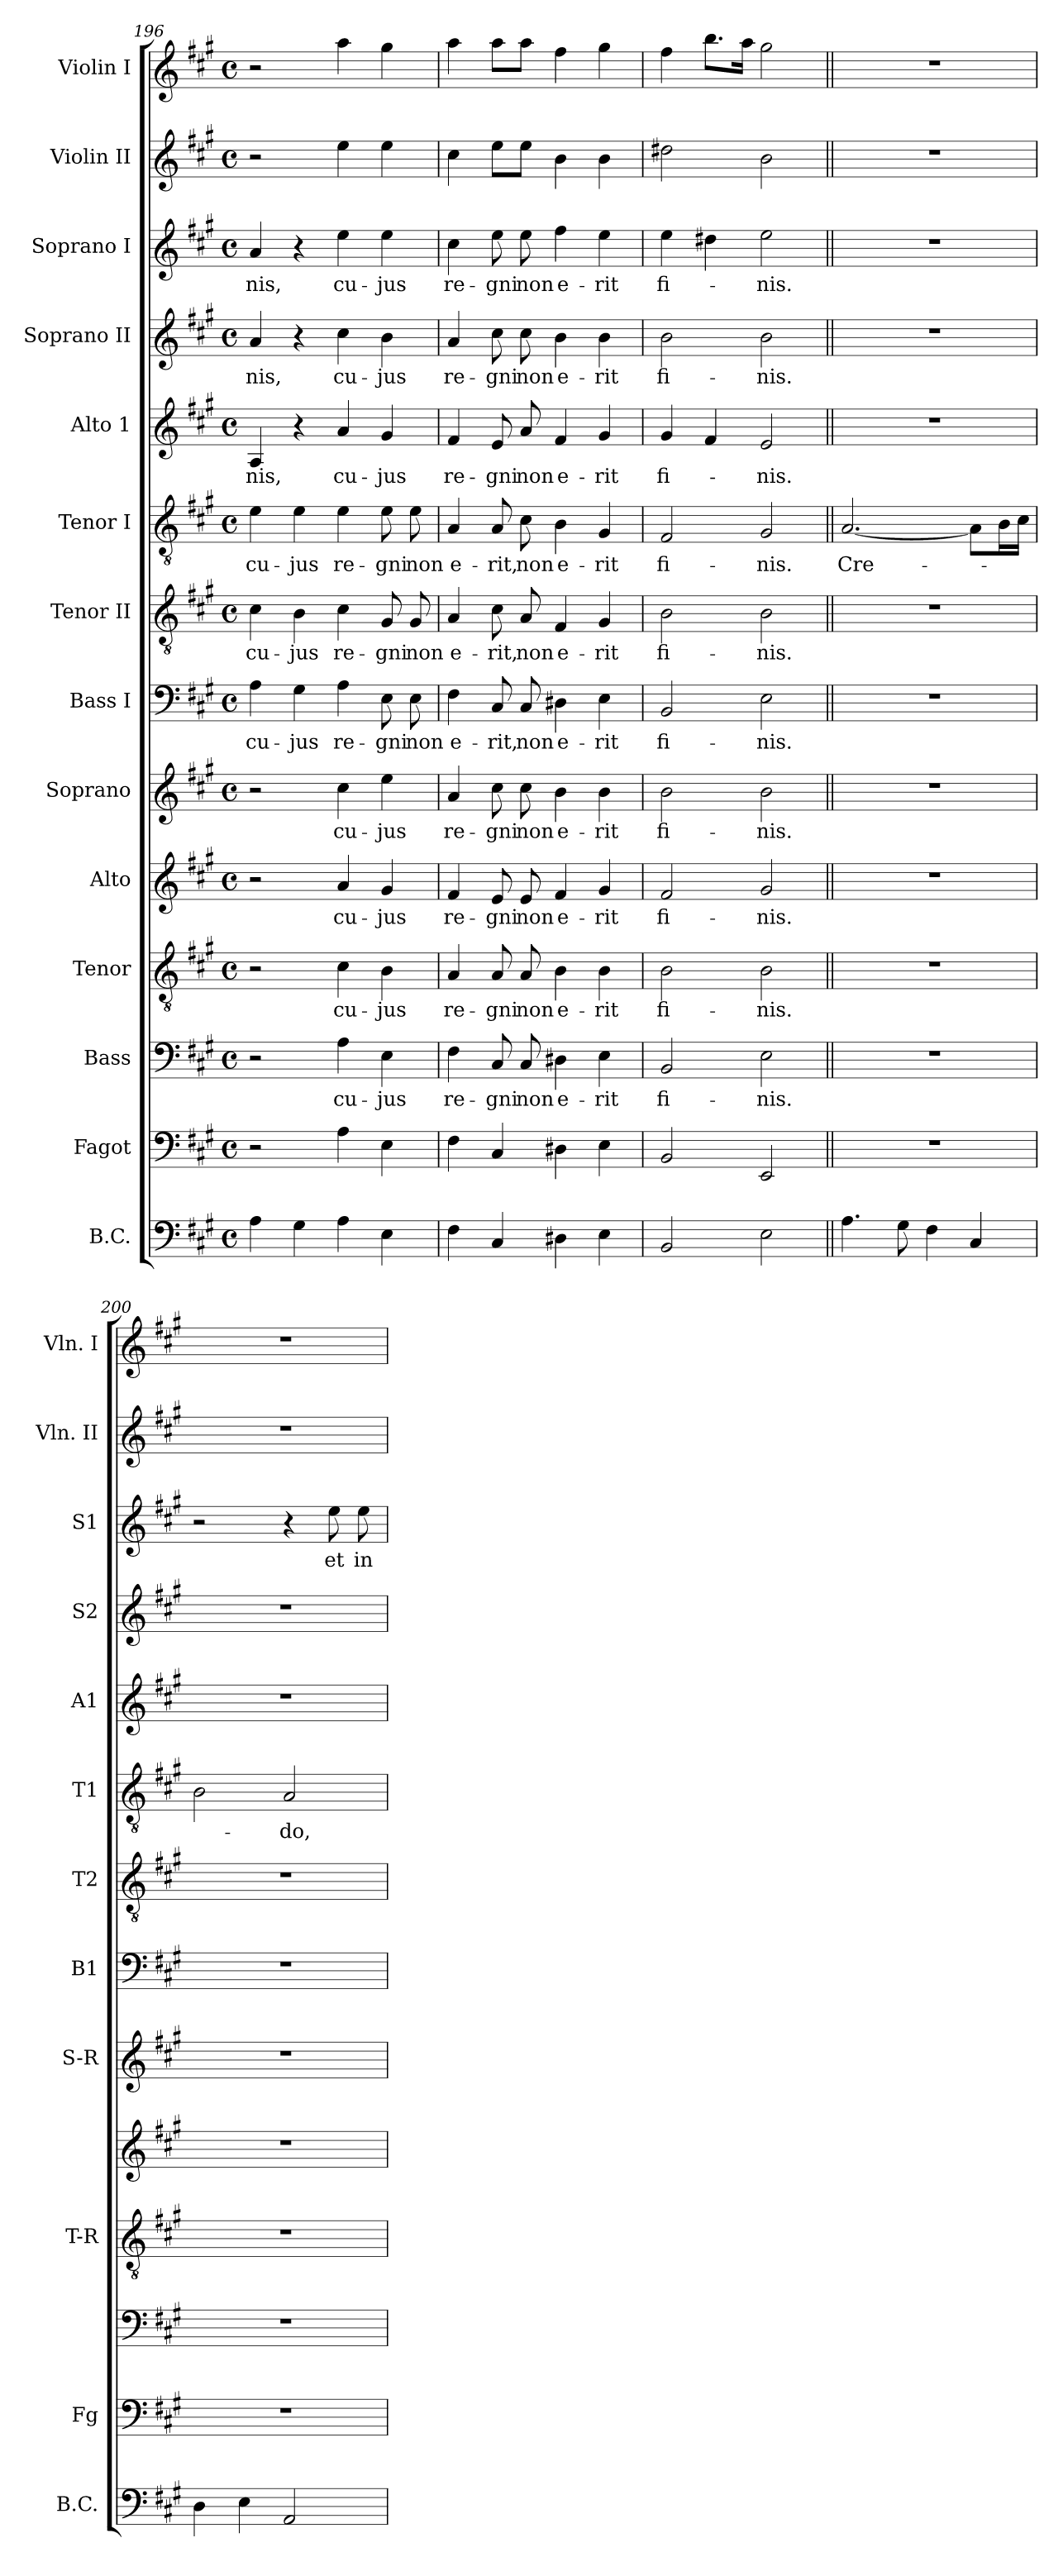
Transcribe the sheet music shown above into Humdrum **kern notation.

**kern	**kern	**kern	**text	**kern	**text	**kern	**text	**kern	**text	**kern	**text	**kern	**text	**kern	**text	**kern	**text	**kern	**text	**kern	**text	**kern	**kern
*part14	*part13	*part12	*part12	*part11	*part11	*part10	*part10	*part9	*part9	*part8	*part8	*part7	*part7	*part6	*part6	*part5	*part5	*part4	*part4	*part3	*part3	*part2	*part1
*staff14	*staff13	*staff12	*staff12	*staff11	*staff11	*staff10	*staff10	*staff9	*staff9	*staff8	*staff8	*staff7	*staff7	*staff6	*staff6	*staff5	*staff5	*staff4	*staff4	*staff3	*staff3	*staff2	*staff1
*I"B.C.	*I"Fagot	*I"Bass	*	*I"Tenor	*	*I"Alto	*	*I"Soprano	*	*I"Bass I	*	*I"Tenor II	*	*I"Tenor I	*	*I"Alto 1	*	*I"Soprano II	*	*I"Soprano I	*	*I"Violin II	*I"Violin I
*I'B.C.	*I'Fg	*	*	*I'T-R	*	*	*	*I'S-R	*	*I'B1	*	*I'T2	*	*I'T1	*	*I'A1	*	*I'S2	*	*I'S1	*	*I'Vln. II	*I'Vln. I
*clefF4	*clefF4	*clefF4	*	*clefGv2	*	*clefG2	*	*clefG2	*	*clefF4	*	*clefGv2	*	*clefGv2	*	*clefG2	*	*clefG2	*	*clefG2	*	*clefG2	*clefG2
*k[f#c#g#]	*k[f#c#g#]	*k[f#c#g#]	*	*k[f#c#g#]	*	*k[f#c#g#]	*	*k[f#c#g#]	*	*k[f#c#g#]	*	*k[f#c#g#]	*	*k[f#c#g#]	*	*k[f#c#g#]	*	*k[f#c#g#]	*	*k[f#c#g#]	*	*k[f#c#g#]	*k[f#c#g#]
*A:	*A:	*A:	*	*A:	*	*A:	*	*A:	*	*A:	*	*A:	*	*A:	*	*A:	*	*A:	*	*A:	*	*A:	*A:
*M4/4	*M4/4	*M4/4	*	*M4/4	*	*M4/4	*	*M4/4	*	*M4/4	*	*M4/4	*	*M4/4	*	*M4/4	*	*M4/4	*	*M4/4	*	*M4/4	*M4/4
*met(c)	*met(c)	*met(c)	*	*met(c)	*	*met(c)	*	*met(c)	*	*met(c)	*	*met(c)	*	*met(c)	*	*met(c)	*	*met(c)	*	*met(c)	*	*met(c)	*met(c)
=196	=196	=196	=196	=196	=196	=196	=196	=196	=196	=196	=196	=196	=196	=196	=196	=196	=196	=196	=196	=196	=196	=196	=196
!	!	!	!	!	!	!	!	!	!	!	!LO:LY:b	!	!LO:LY:b	!	!LO:LY:b	!	!LO:LY:b	!	!LO:LY:b	!	!LO:LY:b	!	!
4A\	2r	2r	.	2r	.	2r	.	2r	.	4A\	cu-	4c#\	cu-	4e\	cu-	4A/	-nis,	4a/	-nis,	4a/	-nis,	2r	2r
!	!	!	!	!	!	!	!	!	!	!	!LO:LY:b	!	!LO:LY:b	!	!LO:LY:b	!	!	!	!	!	!	!	!
4G#\	.	.	.	.	.	.	.	.	.	4G#\	-jus	4B\	-jus	4e\	-jus	4r	.	4r	.	4r	.	.	.
!	!	!	!LO:LY:b	!	!LO:LY:b	!	!LO:LY:b	!	!LO:LY:b	!	!LO:LY:b	!	!LO:LY:b	!	!LO:LY:b	!	!LO:LY:b	!	!LO:LY:b	!	!LO:LY:b	!	!
4A\	4A\	4A\	cu-	4c#\	cu-	4a/	cu-	4cc#\	cu-	4A\	re-	4c#\	re-	4e\	re-	4a/	cu-	4cc#\	cu-	4ee\	cu-	4ee\	4aa\
!	!	!	!LO:LY:b	!	!LO:LY:b	!	!LO:LY:b	!	!LO:LY:b	!	!LO:LY:b	!	!LO:LY:b	!	!LO:LY:b	!	!LO:LY:b	!	!LO:LY:b	!	!LO:LY:b	!	!
4E\	4E\	4E\	-jus	4B\	-jus	4g#/	-jus	4ee\	-jus	8E\	-gni	8G#/	-gni	8e\	-gni	4g#/	-jus	4b\	-jus	4ee\	-jus	4ee\	4gg#\
!	!	!	!	!	!	!	!	!	!	!	!LO:LY:b	!	!LO:LY:b	!	!LO:LY:b	!	!	!	!	!	!	!	!
.	.	.	.	.	.	.	.	.	.	8E\	non	8G#/	non	8e\	non	.	.	.	.	.	.	.	.
=197	=197	=197	=197	=197	=197	=197	=197	=197	=197	=197	=197	=197	=197	=197	=197	=197	=197	=197	=197	=197	=197	=197	=197
!	!	!	!LO:LY:b	!	!LO:LY:b	!	!LO:LY:b	!	!LO:LY:b	!	!LO:LY:b	!	!LO:LY:b	!	!LO:LY:b	!	!LO:LY:b	!	!LO:LY:b	!	!LO:LY:b	!	!
4F#\	4F#\	4F#\	re-	4A/	re-	4f#/	re-	4a/	re-	4F#\	e-	4A/	e-	4A/	e-	4f#/	re-	4a/	re-	4cc#\	re-	4cc#\	4aa\
!	!	!	!LO:LY:b	!	!LO:LY:b	!	!LO:LY:b	!	!LO:LY:b	!	!LO:LY:b	!	!LO:LY:b	!	!LO:LY:b	!	!LO:LY:b	!	!LO:LY:b	!	!LO:LY:b	!	!
4C#/	4C#/	8C#/	-gni	8A/	-gni	8e/	-gni	8cc#\	-gni	8C#/	-rit,	8c#\	-rit,	8A/	-rit,	8e/	-gni	8cc#\	-gni	8ee\	-gni	8ee\L	8aa\L
!	!	!	!LO:LY:b	!	!LO:LY:b	!	!LO:LY:b	!	!LO:LY:b	!	!LO:LY:b	!	!LO:LY:b	!	!LO:LY:b	!	!LO:LY:b	!	!LO:LY:b	!	!LO:LY:b	!	!
.	.	8C#/	non	8A/	non	8e/	non	8cc#\	non	8C#/	non	8A/	non	8c#\	non	8a/	non	8cc#\	non	8ee\	non	8ee\J	8aa\J
!	!	!	!LO:LY:b	!	!LO:LY:b	!	!LO:LY:b	!	!LO:LY:b	!	!LO:LY:b	!	!LO:LY:b	!	!LO:LY:b	!	!LO:LY:b	!	!LO:LY:b	!	!LO:LY:b	!	!
4D#X\	4D#X\	4D#X\	e-	4B\	e-	4f#/	e-	4b\	e-	4D#X\	e-	4F#/	e-	4B\	e-	4f#/	e-	4b\	e-	4ff#\	e-	4b\	4ff#\
!	!	!	!LO:LY:b	!	!LO:LY:b	!	!LO:LY:b	!	!LO:LY:b	!	!LO:LY:b	!	!LO:LY:b	!	!LO:LY:b	!	!LO:LY:b	!	!LO:LY:b	!	!LO:LY:b	!	!
4E\	4E\	4E\	-rit	4B\	-rit	4g#/	-rit	4b\	-rit	4E\	-rit	4G#/	-rit	4G#/	-rit	4g#/	-rit	4b\	-rit	4ee\	-rit	4b\	4gg#\
=198	=198	=198	=198	=198	=198	=198	=198	=198	=198	=198	=198	=198	=198	=198	=198	=198	=198	=198	=198	=198	=198	=198	=198
!	!	!	!LO:LY:b	!	!LO:LY:b	!	!LO:LY:b	!	!LO:LY:b	!	!LO:LY:b	!	!LO:LY:b	!	!LO:LY:b	!	!LO:LY:b	!	!LO:LY:b	!	!LO:LY:b	!	!
2BB/	2BB/	2BB/	fi-	2B\	fi-	2f#/	fi-	2b\	fi-	2BB/	fi-	2B\	fi-	2F#/	fi-	4g#/	fi-	2b\	fi-	4ee\	fi-	2dd#X\	4ff#\
.	.	.	.	.	.	.	.	.	.	.	.	.	.	.	.	4f#/	.	.	.	4dd#X\	.	.	8.bb\L
.	.	.	.	.	.	.	.	.	.	.	.	.	.	.	.	.	.	.	.	.	.	.	16aa\Jk
!	!	!	!LO:LY:b	!	!LO:LY:b	!	!LO:LY:b	!	!LO:LY:b	!	!LO:LY:b	!	!LO:LY:b	!	!LO:LY:b	!	!LO:LY:b	!	!LO:LY:b	!	!LO:LY:b	!	!
2E\	2EE/	2E\	-nis.	2B\	-nis.	2g#/	-nis.	2b\	-nis.	2E\	-nis.	2B\	-nis.	2G#/	-nis.	2e/	-nis.	2b\	-nis.	2ee\	-nis.	2b\	2gg#\
!!LO:PB:g=z
=199||	=199||	=199||	=199||	=199||	=199||	=199||	=199||	=199||	=199||	=199||	=199||	=199||	=199||	=199||	=199||	=199||	=199||	=199||	=199||	=199||	=199||	=199||	=199||
!	!	!	!	!	!	!	!	!	!	!	!	!	!	!	!LO:LY:b	!	!	!	!	!	!	!	!
4.A\	1r	1r	.	1r	.	1r	.	1r	.	1r	.	1r	.	[2.A/	Cre-	1r	.	1r	.	1r	.	1r	1r
8G#\	.	.	.	.	.	.	.	.	.	.	.	.	.	.	.	.	.	.	.	.	.	.	.
4F#\	.	.	.	.	.	.	.	.	.	.	.	.	.	.	.	.	.	.	.	.	.	.	.
4C#/	.	.	.	.	.	.	.	.	.	.	.	.	.	8A\L]	.	.	.	.	.	.	.	.	.
.	.	.	.	.	.	.	.	.	.	.	.	.	.	16B\L	.	.	.	.	.	.	.	.	.
.	.	.	.	.	.	.	.	.	.	.	.	.	.	16c#\JJ	.	.	.	.	.	.	.	.	.
=200	=200	=200	=200	=200	=200	=200	=200	=200	=200	=200	=200	=200	=200	=200	=200	=200	=200	=200	=200	=200	=200	=200	=200
4D\	1r	1r	.	1r	.	1r	.	1r	.	1r	.	1r	.	2B\	.	1r	.	1r	.	2r	.	1r	1r
4E\	.	.	.	.	.	.	.	.	.	.	.	.	.	.	.	.	.	.	.	.	.	.	.
!	!	!	!	!	!	!	!	!	!	!	!	!	!	!	!LO:LY:b	!	!	!	!	!	!	!	!
2AA/	.	.	.	.	.	.	.	.	.	.	.	.	.	2A/	-do,	.	.	.	.	4r	.	.	.
!	!	!	!	!	!	!	!	!	!	!	!	!	!	!	!	!	!	!	!	!	!LO:LY:b	!	!
.	.	.	.	.	.	.	.	.	.	.	.	.	.	.	.	.	.	.	.	8ee\	et	.	.
!	!	!	!	!	!	!	!	!	!	!	!	!	!	!	!	!	!	!	!	!	!LO:LY:b	!	!
.	.	.	.	.	.	.	.	.	.	.	.	.	.	.	.	.	.	.	.	8ee\	in	.	.
=	=	=	=	=	=	=	=	=	=	=	=	=	=	=	=	=	=	=	=	=	=	=	=
*-	*-	*-	*-	*-	*-	*-	*-	*-	*-	*-	*-	*-	*-	*-	*-	*-	*-	*-	*-	*-	*-	*-	*-
